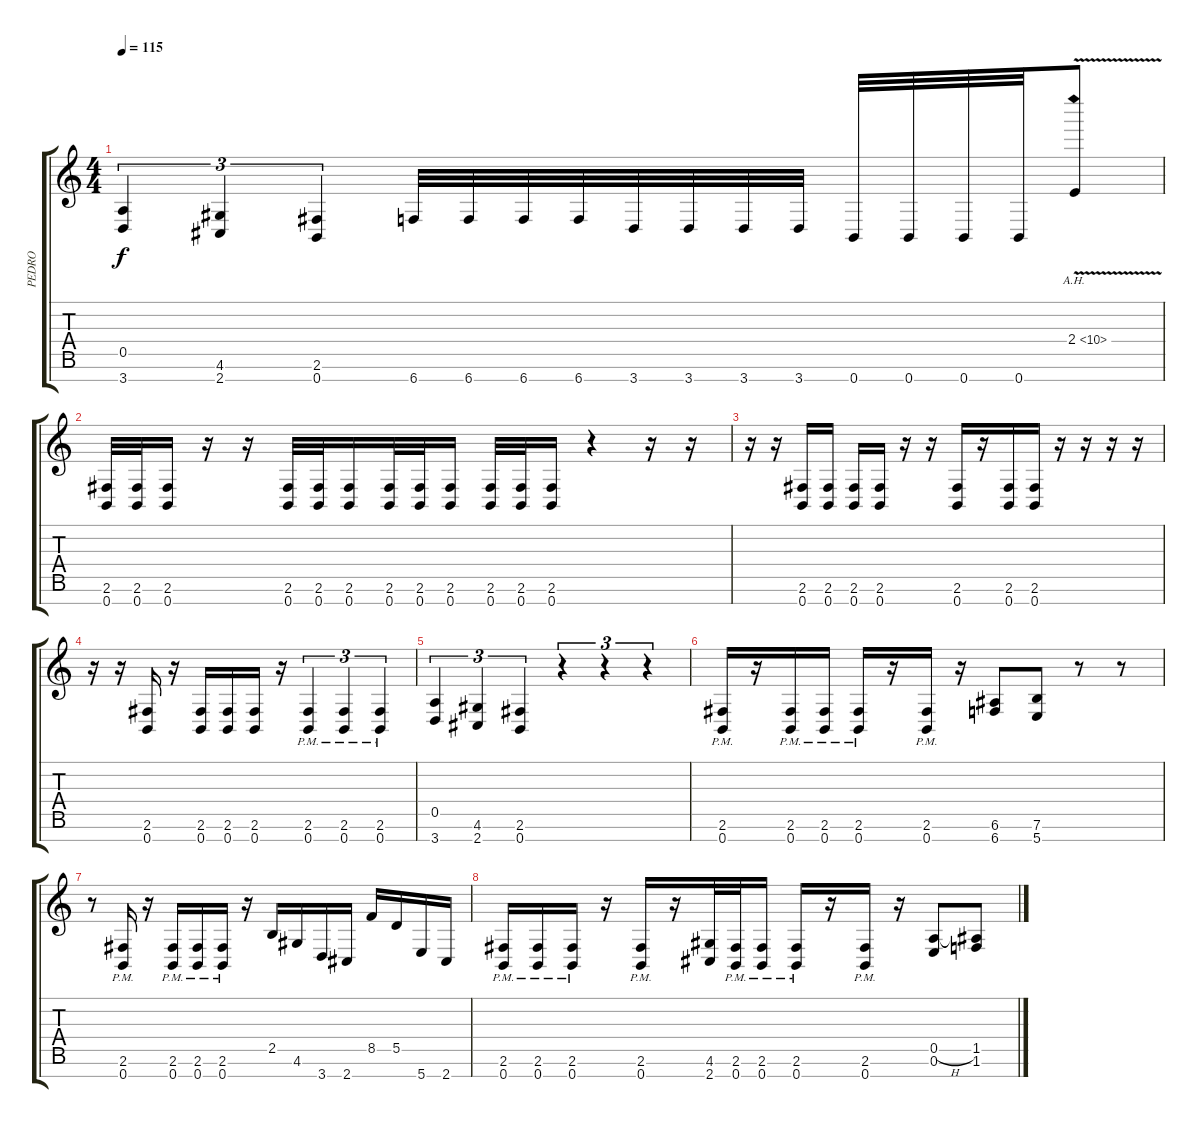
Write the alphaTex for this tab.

\track ("PEDRO" "PEDRO") {instrument distortionguitar}
\staff {score tabs}
\tuning (E4 B3 G3 D3 A2 E2 B1) {hide}
\ts (4 4)
\tempo 115
\clef g2
\ks c
(0.5 3.7).4{tu (3 2) dy f} (4.6 2.7).4{tu (3 2)} (2.6 0.7).4{tu (3 2)} 6.7.32 6.7.32 6.7.32 6.7.32 3.7.32 3.7.32 3.7.32 3.7.32 0.7.32 0.7.32 0.7.32 0.7.32 2.4{ah 8 v}.8 |
(2.6 0.7).32 (2.6 0.7).32 (2.6 0.7).16 r.16 r.16 (2.6 0.7).32 (2.6 0.7).32 (2.6 0.7).16 (2.6 0.7).32 (2.6 0.7).32 (2.6 0.7).16 (2.6 0.7).32 (2.6 0.7).32 (2.6 0.7).16 r.4 r.16 r.16 |
r.16 r.16 (2.6 0.7).16 (2.6 0.7).16 (2.6 0.7).16 (2.6 0.7).16 r.16 r.16 (2.6 0.7).16 r.16 (2.6 0.7).16 (2.6 0.7).16 r.16 r.16 r.16 r.16 |
r.16 r.16 (2.6 0.7).16 r.16 (2.6 0.7).16 (2.6 0.7).16 (2.6 0.7).16 r.16 (2.6{pm} 0.7{pm}).4{tu (3 2)} (2.6{pm} 0.7{pm}).4{tu (3 2)} (2.6{pm} 0.7{pm}).4{tu (3 2)} |
(0.5 3.7).4{tu (3 2)} (4.6 2.7).4{tu (3 2)} (2.6 0.7).4{tu (3 2)} r.4{tu (3 2)} r.4{tu (3 2)} r.4{tu (3 2)} |
(2.6{pm} 0.7{pm}).16 r.16 (2.6{pm} 0.7{pm}).16 (2.6{pm} 0.7{pm}).16 (2.6{pm} 0.7{pm}).16 r.16 (2.6{pm} 0.7{pm}).16 r.16 (6.6 6.7).8 (7.6 5.7).8 r.8 r.8 |
r.8 (2.6{pm} 0.7{pm}).16 r.16 (2.6{pm} 0.7{pm}).16 (2.6{pm} 0.7{pm}).16 (2.6{pm} 0.7{pm}).16 r.16 2.5.16 4.6.16 3.7.16 2.7.16 8.5.16 5.5.16 5.7.16 2.7.16 |
(2.6{pm} 0.7{pm}).16 (2.6{pm} 0.7{pm}).16 (2.6{pm} 0.7{pm}).16 r.16 (2.6{pm} 0.7{pm}).16 r.16 (4.6 2.7).32 (2.6{pm} 0.7{pm}).32 (2.6{pm} 0.7{pm}).16 (2.6{pm} 0.7{pm}).16 r.16 (2.6{pm} 0.7{pm}).16 r.16 (0.5{h} 0.6).8 (1.5 1.6).8
